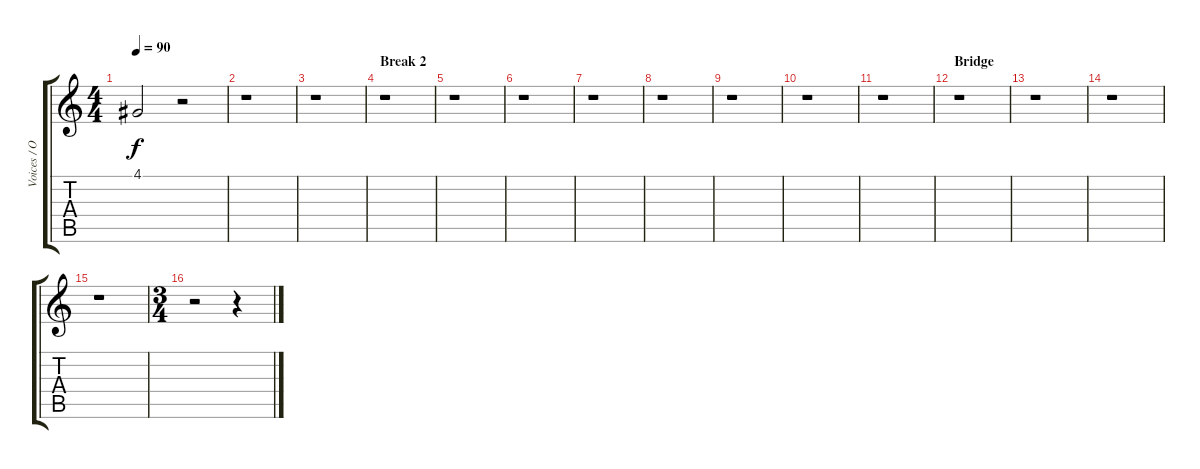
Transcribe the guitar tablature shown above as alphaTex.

\track ("Voices / Organ" "Voices / O") {instrument choiraahs}
\staff {score tabs}
\tuning (E4 B3 G3 D3 A2 E2) {hide}
\ts (4 4)
\tempo 90
\clef g2
\ks c
4.1{t}.2{dy f} r.2 |
r.1 |
r.1 |
\section ("" "Break 2")
r.1 |
r.1 |
r.1 |
r.1 |
r.1 |
r.1 |
r.1 |
r.1 |
\section ("" "Bridge")
r.1 |
r.1 |
r.1 |
r.1 |
\ts (3 4)
r.2 r.4
